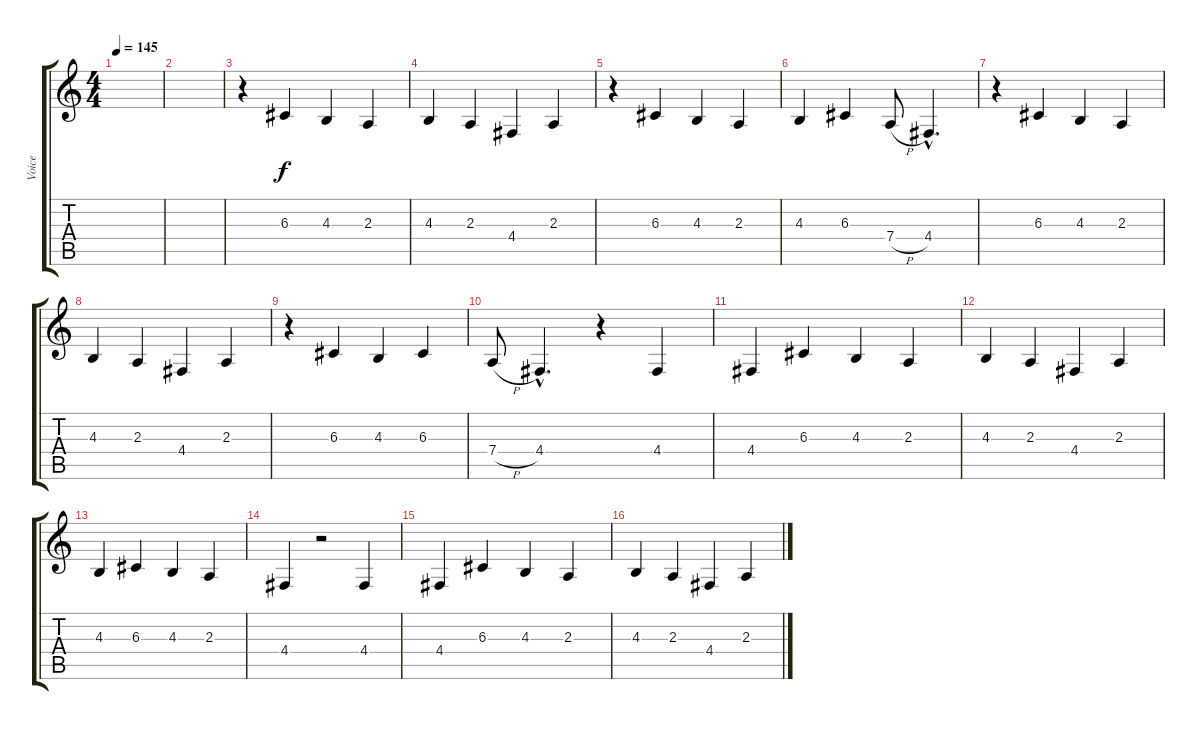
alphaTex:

\track ("Voice" "Voice") {instrument cello}
\staff {score tabs}
\tuning (E4 B3 G3 D3 A2 E2) {hide}
\ts (4 4)
\tempo 145
\clef g2
\ks c
|
|
r.4 6.3.4 4.3.4 2.3.4 |
4.3.4 2.3.4 4.4.4 2.3.4 |
r.4 6.3.4 4.3.4 2.3.4 |
4.3.4 6.3.4 7.4{h}.8 4.4{hac}.4{d} |
r.4 6.3.4 4.3.4 2.3.4 |
4.3.4 2.3.4 4.4.4 2.3.4 |
r.4 6.3.4 4.3.4 6.3.4 |
7.4{h}.8 4.4{hac}.4{d} r.4 4.4.4 |
4.4.4 6.3.4 4.3.4 2.3.4 |
4.3.4 2.3.4 4.4.4 2.3.4 |
4.3.4 6.3.4 4.3.4 2.3.4 |
4.4.4 r.2 4.4.4 |
4.4.4 6.3.4 4.3.4 2.3.4 |
4.3.4 2.3.4 4.4.4 2.3.4
